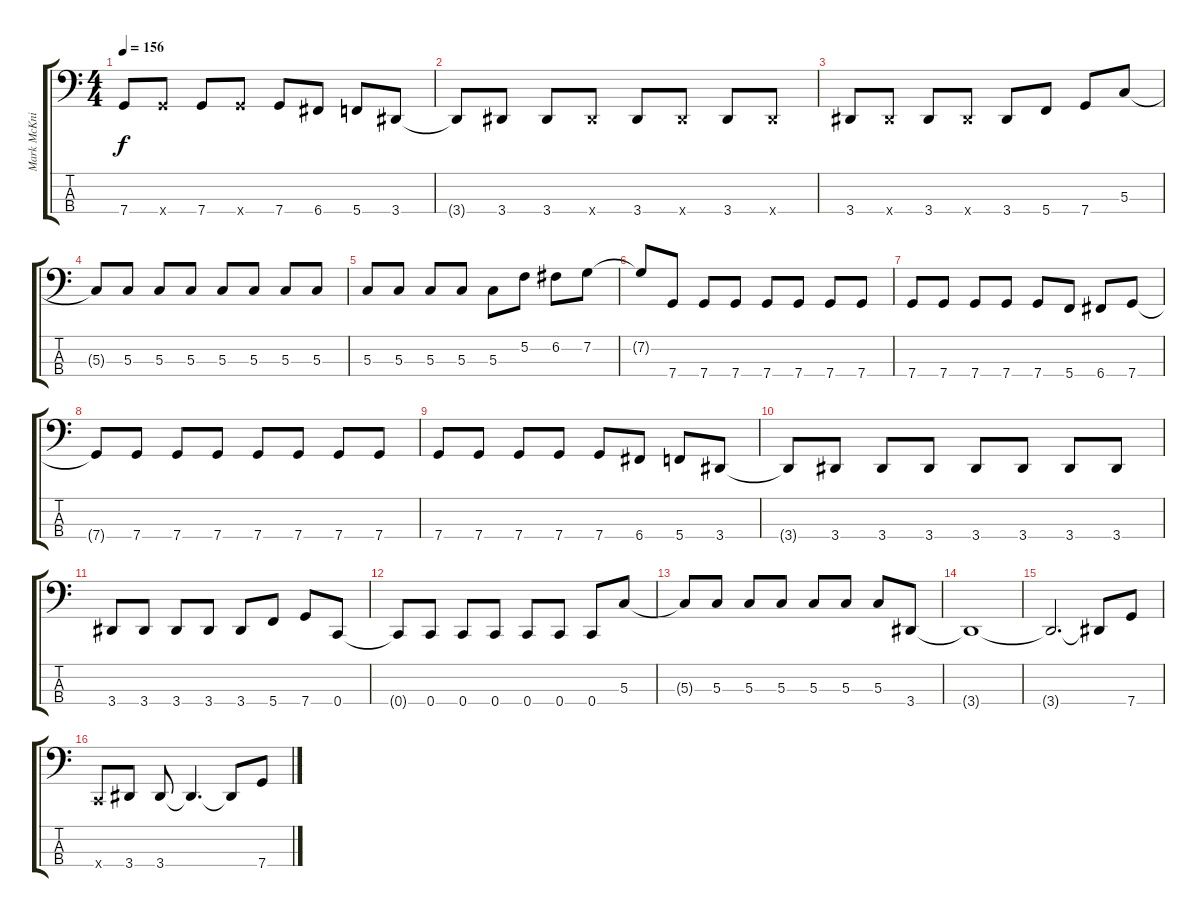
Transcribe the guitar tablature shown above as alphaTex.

\track ("Mark McKnight" "Mark McKni") {instrument electricbassfinger}
\staff {score tabs}
\tuning (F2 C2 G1 C1) {hide}
\ts (4 4)
\tempo 156
\clef f4
\ks c
7.4.8{dy f} 7.4{x}.8 7.4.8 7.4{x}.8 7.4.8 6.4.8 5.4.8 3.4.8 |
3.4{t}.8 3.4.8 3.4.8 3.4{x}.8 3.4.8 3.4{x}.8 3.4.8 3.4{x}.8 |
3.4.8 3.4{x}.8 3.4.8 3.4{x}.8 3.4.8 5.4.8 7.4.8 5.3.8 |
5.3{t}.8 5.3.8 5.3.8 5.3.8 5.3.8 5.3.8 5.3.8 5.3.8 |
5.3.8 5.3.8 5.3.8 5.3.8 5.3.8 5.2.8 6.2.8 7.2.8 |
7.2{t}.8 7.4.8 7.4.8 7.4.8 7.4.8 7.4.8 7.4.8 7.4.8 |
7.4.8 7.4.8 7.4.8 7.4.8 7.4.8 5.4.8 6.4.8 7.4.8 |
7.4{t}.8 7.4.8 7.4.8 7.4.8 7.4.8 7.4.8 7.4.8 7.4.8 |
7.4.8 7.4.8 7.4.8 7.4.8 7.4.8 6.4.8 5.4.8 3.4.8 |
3.4{t}.8 3.4.8 3.4.8 3.4.8 3.4.8 3.4.8 3.4.8 3.4.8 |
3.4.8 3.4.8 3.4.8 3.4.8 3.4.8 5.4.8 7.4.8 0.4.8 |
0.4{t}.8 0.4.8 0.4.8 0.4.8 0.4.8 0.4.8 0.4.8 5.3.8 |
5.3{t}.8 5.3.8 5.3.8 5.3.8 5.3.8 5.3.8 5.3.8 3.4.8 |
3.4{t}.1 |
3.4{t}.2{d} 3.4{t}.8 7.4.8 |
0.4{x}.8 3.4.8 3.4.8 3.4{t}.4{d} 3.4{t}.8 7.4.8
